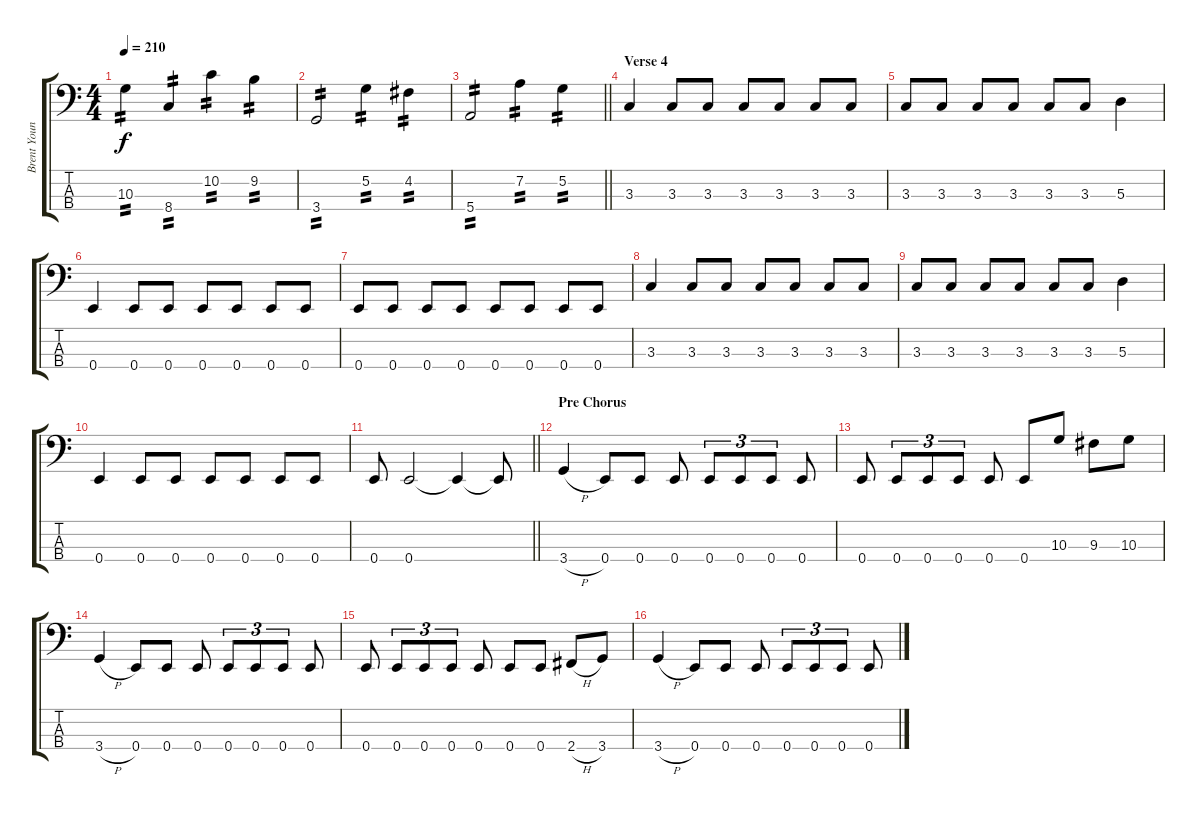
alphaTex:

\track ("Brent Young" "Brent Youn") {instrument electricbasspick}
\staff {score tabs}
\tuning (G2 D2 A1 E1) {hide}
\ts (4 4)
\tempo 210
\clef f4
\ks c
10.3.4{tp 2 dy f} 8.4.4{tp 2} 10.2.4{tp 2} 9.2.4{tp 2} |
3.4.2{tp 2} 5.2.4{tp 2} 4.2.4{tp 2} |
\barLineRight lightlight
5.4.2{tp 2} 7.2.4{tp 2} 5.2.4{tp 2} |
\section ("" "Verse 4")
3.3.4 3.3.8 3.3.8 3.3.8 3.3.8 3.3.8 3.3.8 |
3.3.8 3.3.8 3.3.8 3.3.8 3.3.8 3.3.8 5.3.4 |
0.4.4 0.4.8 0.4.8 0.4.8 0.4.8 0.4.8 0.4.8 |
0.4.8 0.4.8 0.4.8 0.4.8 0.4.8 0.4.8 0.4.8 0.4.8 |
3.3.4 3.3.8 3.3.8 3.3.8 3.3.8 3.3.8 3.3.8 |
3.3.8 3.3.8 3.3.8 3.3.8 3.3.8 3.3.8 5.3.4 |
0.4.4 0.4.8 0.4.8 0.4.8 0.4.8 0.4.8 0.4.8 |
\barLineRight lightlight
0.4.8 0.4.2 0.4{t}.4 0.4{t}.8 |
\section ("" "Pre Chorus")
3.4{h}.4 0.4.8 0.4.8 0.4.8 0.4.8{tu (3 2)} 0.4.8{tu (3 2)} 0.4.8{tu (3 2)} 0.4.8 |
0.4.8 0.4.8{tu (3 2)} 0.4.8{tu (3 2)} 0.4.8{tu (3 2)} 0.4.8 0.4.8 10.3.8 9.3.8 10.3.8 |
3.4{h}.4 0.4.8 0.4.8 0.4.8 0.4.8{tu (3 2)} 0.4.8{tu (3 2)} 0.4.8{tu (3 2)} 0.4.8 |
0.4.8 0.4.8{tu (3 2)} 0.4.8{tu (3 2)} 0.4.8{tu (3 2)} 0.4.8 0.4.8 0.4.8 2.4{h}.8 3.4.8 |
3.4{h}.4 0.4.8 0.4.8 0.4.8 0.4.8{tu (3 2)} 0.4.8{tu (3 2)} 0.4.8{tu (3 2)} 0.4.8
